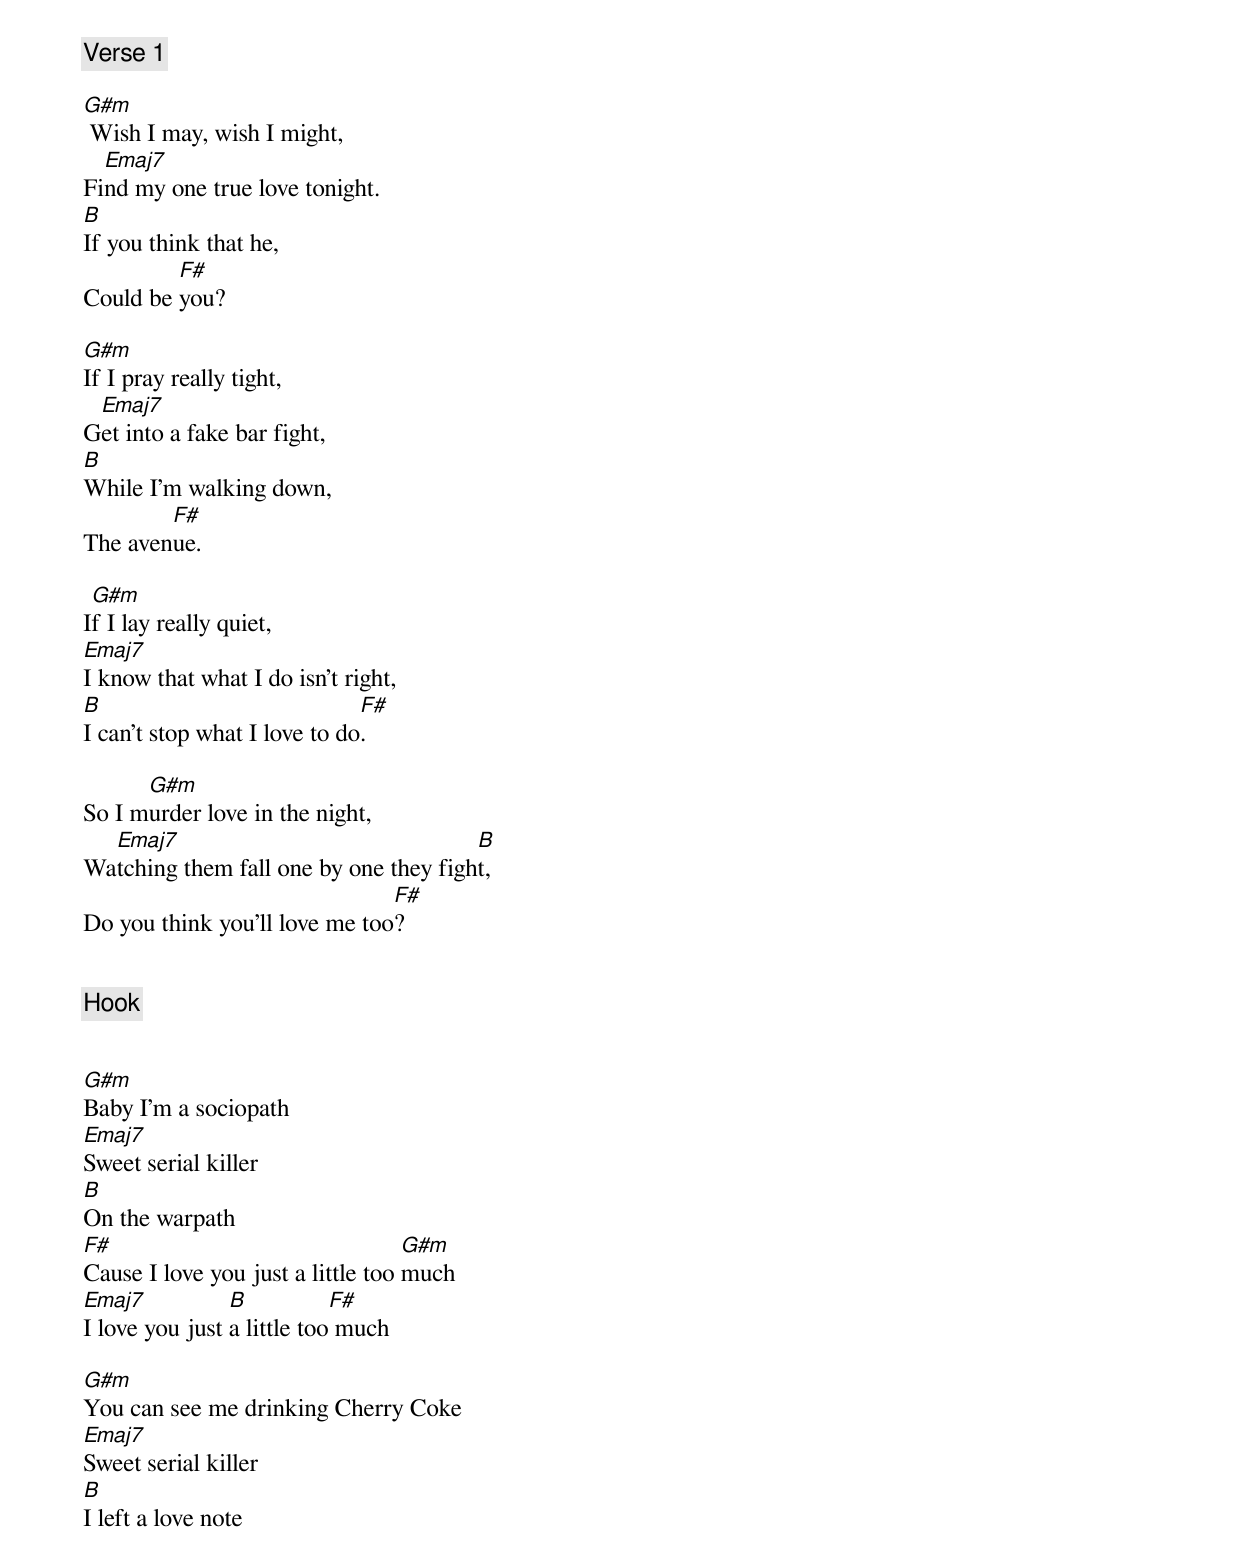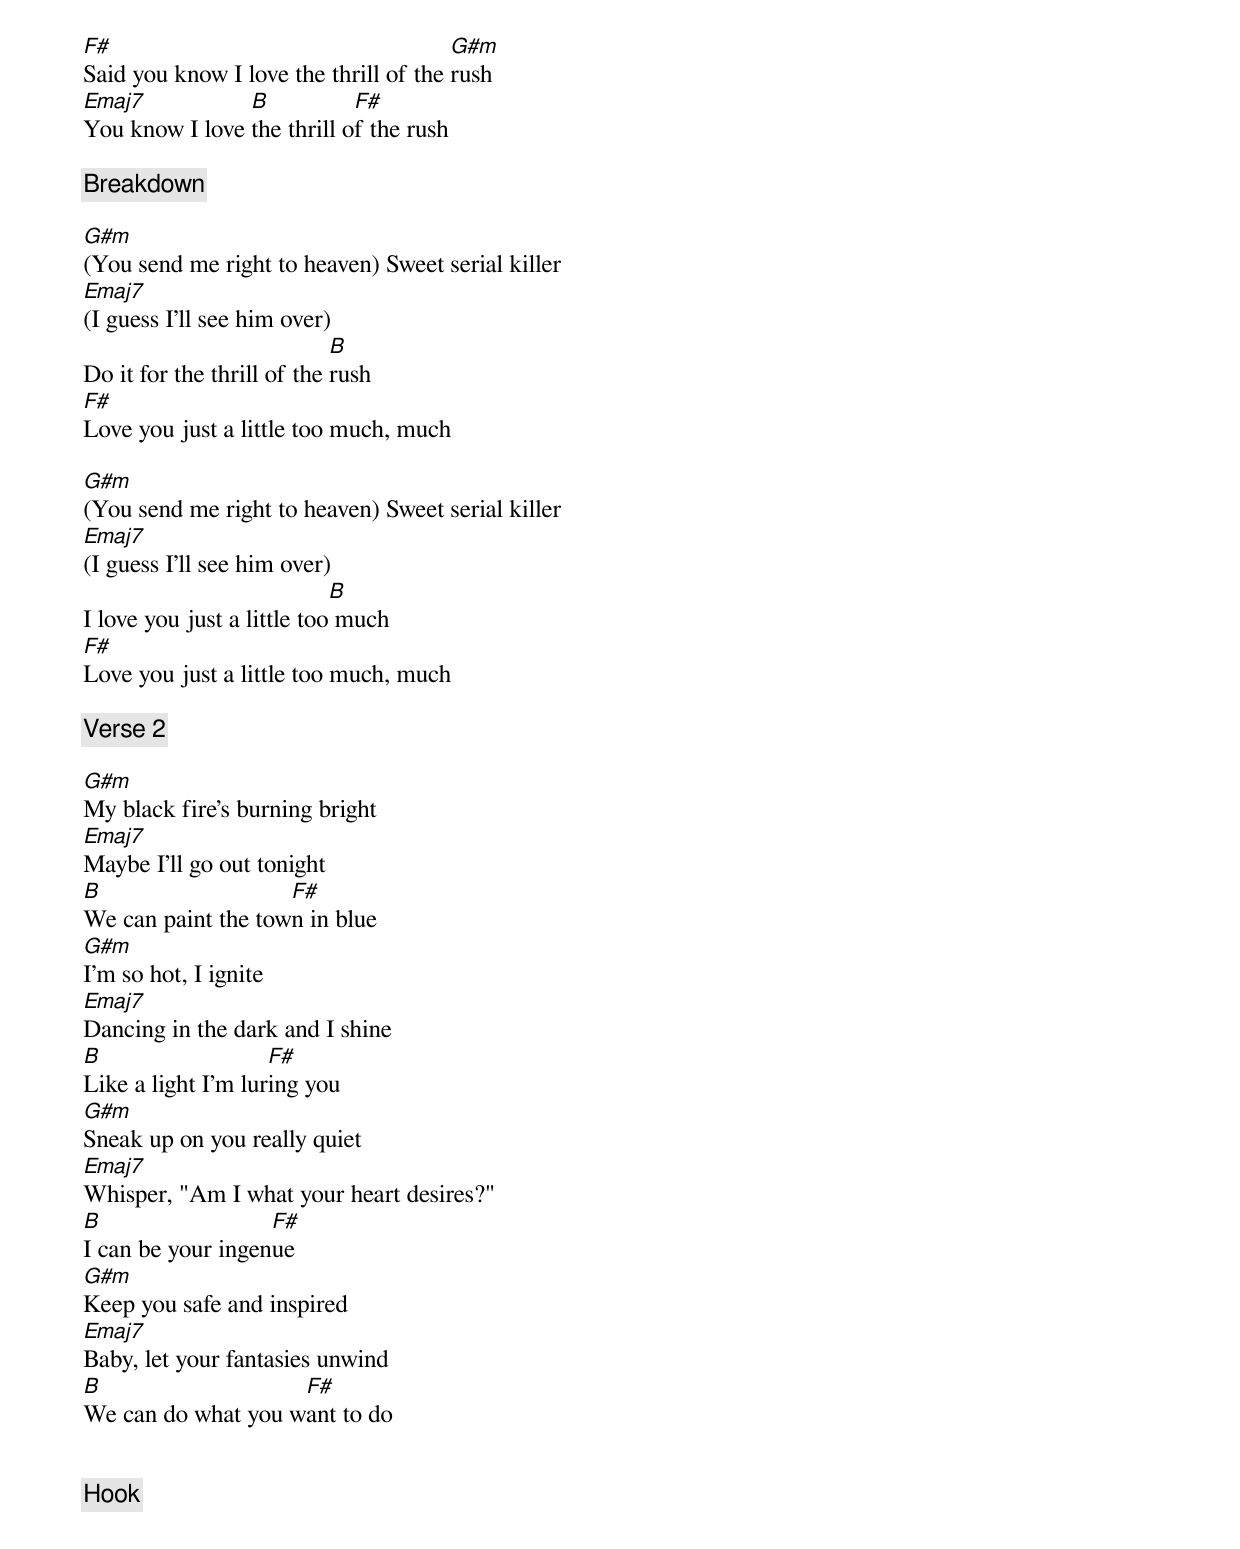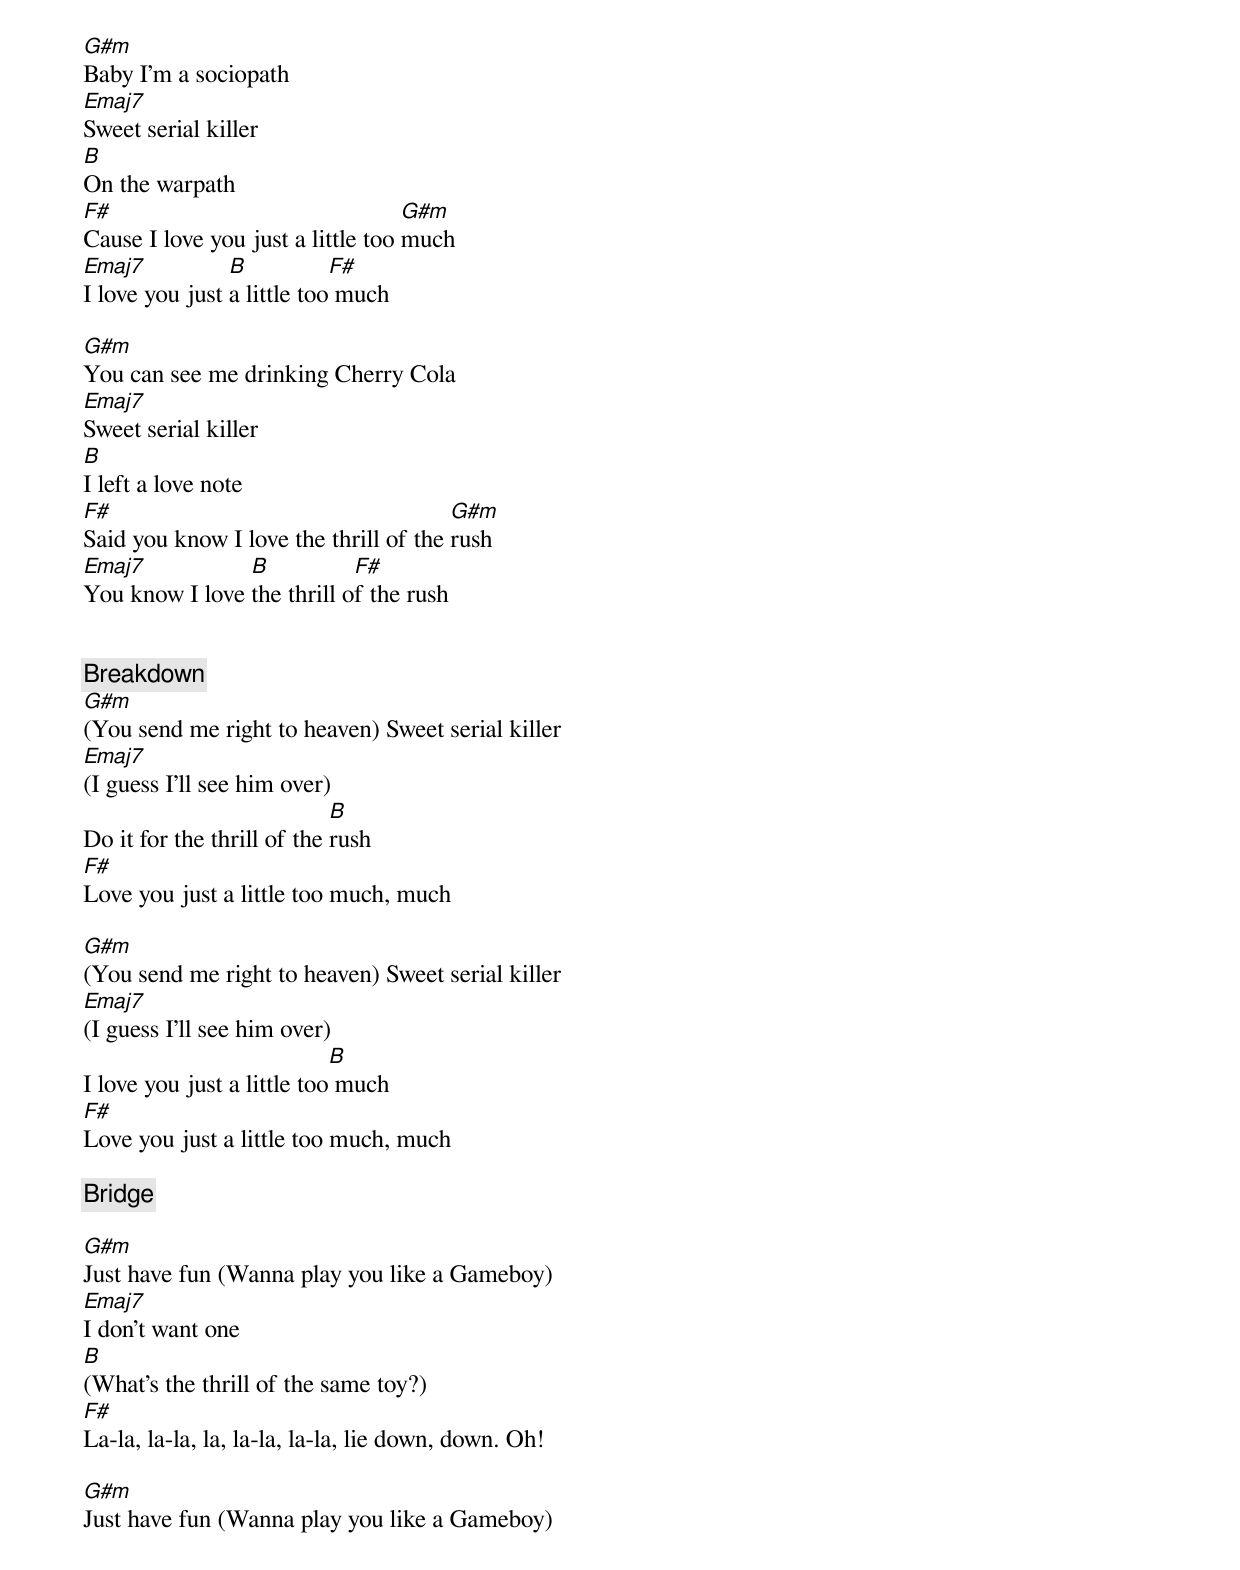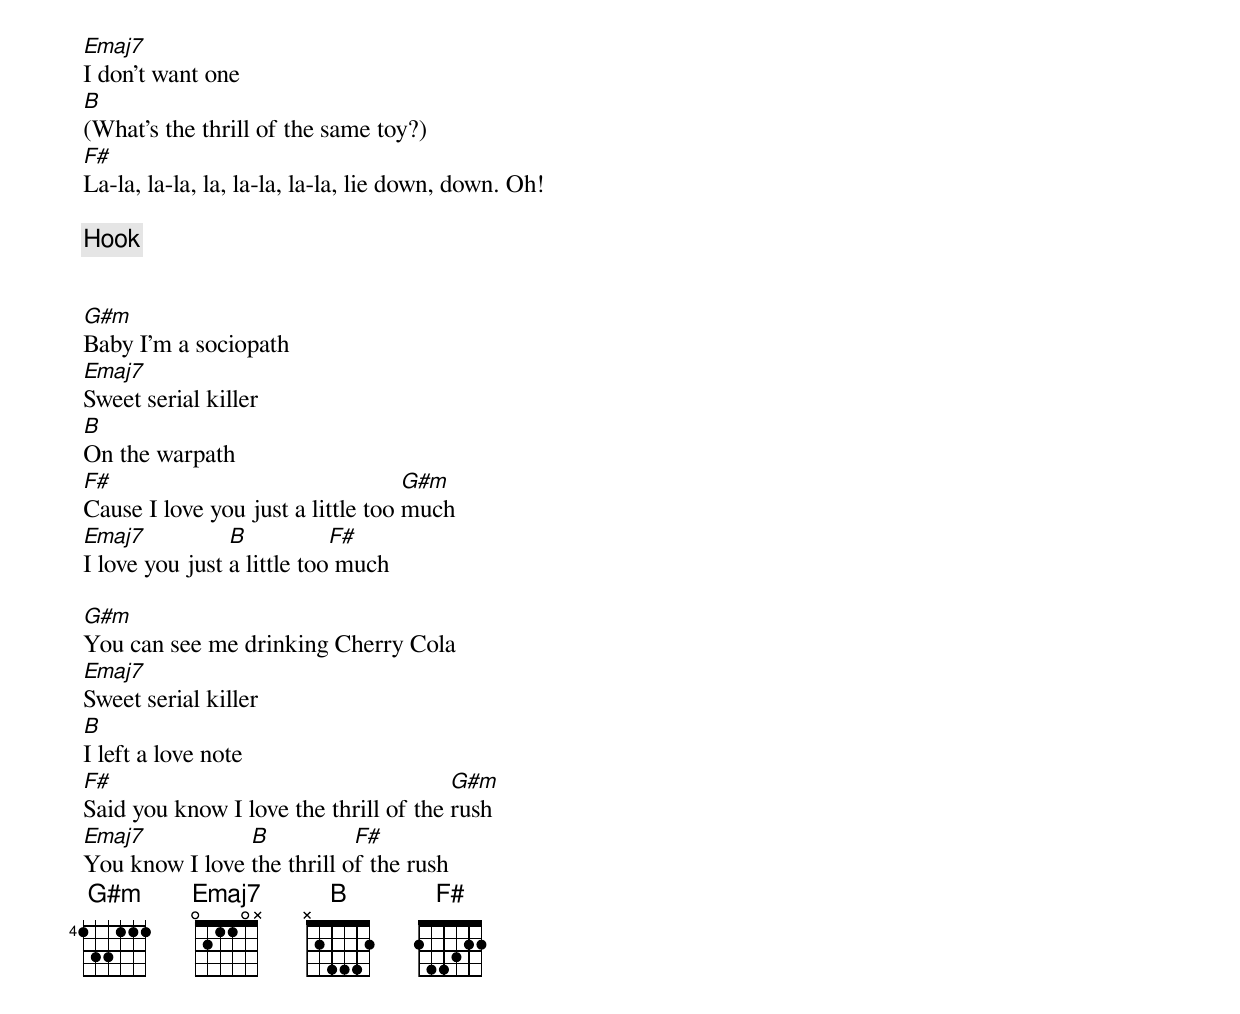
[Verse 1]

G#m
 Wish I may, wish I might,
  Emaj7
Find my one true love tonight.
B
If you think that he,
         F#
Could be you?

G#m
If I pray really tight,
 Emaj7
Get into a fake bar fight,
B
While I'm walking down,
        F#
The avenue.

 G#m
If I lay really quiet,
Emaj7
I know that what I do isn't right,
B                             F#
I can't stop what I love to do.

      G#m
So I murder love in the night,
  Emaj7                                B
Watching them fall one by one they fight,
                               F#
Do you think you'll love me too?


[Hook]


G#m
Baby I'm a sociopath
Emaj7
Sweet serial killer
B
On the warpath
F#                                 G#m
Cause I love you just a little too much
Emaj7           B           F#
I love you just a little too much

G#m
You can see me drinking Cherry Coke
Emaj7
Sweet serial killer
B
I left a love note
F#                                     G#m
Said you know I love the thrill of the rush
Emaj7           B           F#
You know I love the thrill of the rush

[Breakdown]

G#m
(You send me right to heaven) Sweet serial killer
Emaj7
(I guess I'll see him over)
                            B
Do it for the thrill of the rush
F#
Love you just a little too much, much

G#m
(You send me right to heaven) Sweet serial killer
Emaj7
(I guess I'll see him over)
                            B
I love you just a little too much
F#
Love you just a little too much, much

[Verse 2]

G#m
My black fire's burning bright
Emaj7
Maybe I'll go out tonight
B                   F#
We can paint the town in blue
G#m
I'm so hot, I ignite
Emaj7
Dancing in the dark and I shine
B                   F#
Like a light I'm luring you
G#m
Sneak up on you really quiet
Emaj7
Whisper, "Am I what your heart desires?"
B                  F#
I can be your ingenue
G#m
Keep you safe and inspired
Emaj7
Baby, let your fantasies unwind
B                   F#
We can do what you want to do


[Hook]

G#m
Baby I'm a sociopath
Emaj7
Sweet serial killer
B
On the warpath
F#                                 G#m
Cause I love you just a little too much
Emaj7           B           F#
I love you just a little too much

G#m
You can see me drinking Cherry Cola
Emaj7
Sweet serial killer
B
I left a love note
F#                                     G#m
Said you know I love the thrill of the rush
Emaj7           B           F#
You know I love the thrill of the rush


[Breakdown]
G#m
(You send me right to heaven) Sweet serial killer
Emaj7
(I guess I'll see him over)
                            B
Do it for the thrill of the rush
F#
Love you just a little too much, much

G#m
(You send me right to heaven) Sweet serial killer
Emaj7
(I guess I'll see him over)
                            B
I love you just a little too much
F#
Love you just a little too much, much

[Bridge]

G#m
Just have fun (Wanna play you like a Gameboy)
Emaj7
I don't want one
B
(What's the thrill of the same toy?)
F#
La-la, la-la, la, la-la, la-la, lie down, down. Oh!

G#m
Just have fun (Wanna play you like a Gameboy)
Emaj7
I don't want one
B
(What's the thrill of the same toy?)
F#
La-la, la-la, la, la-la, la-la, lie down, down. Oh!

[Hook]


G#m
Baby I'm a sociopath
Emaj7
Sweet serial killer
B
On the warpath
F#                                 G#m
Cause I love you just a little too much
Emaj7           B           F#
I love you just a little too much

G#m
You can see me drinking Cherry Cola
Emaj7
Sweet serial killer
B
I left a love note
F#                                     G#m
Said you know I love the thrill of the rush
Emaj7           B           F#
You know I love the thrill of the rush
